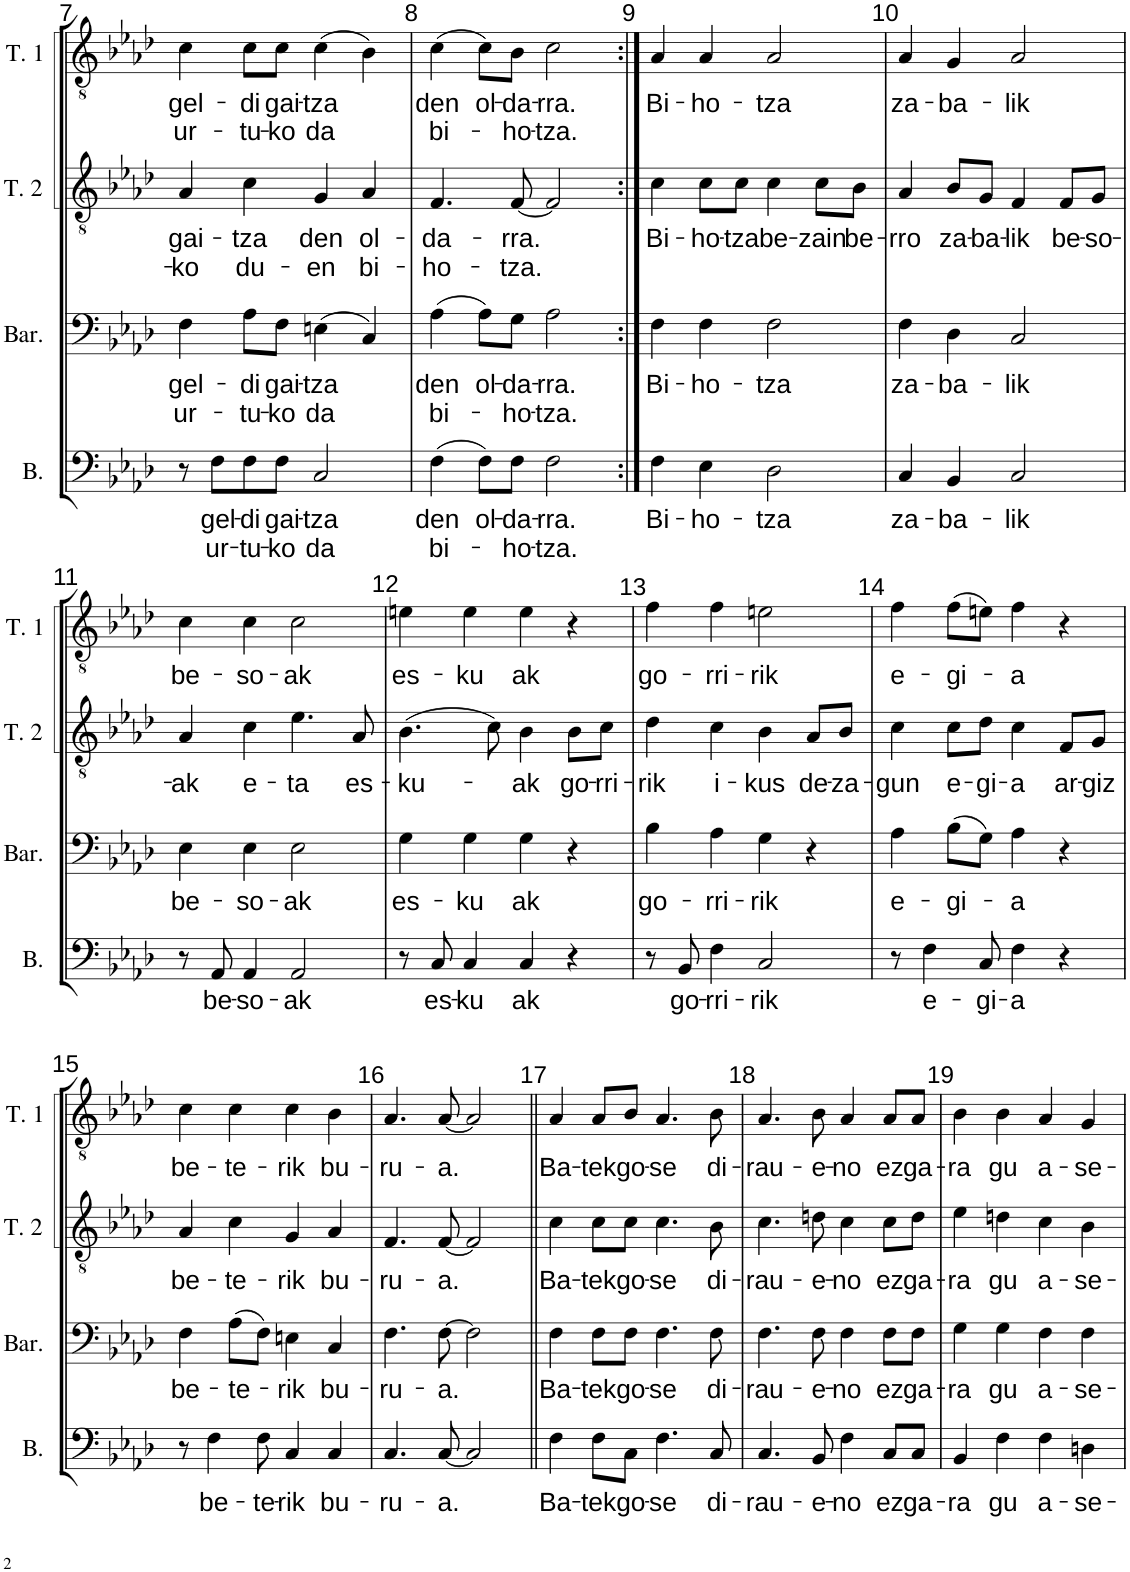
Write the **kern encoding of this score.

**kern	**text	**text	**kern	**text	**text	**kern	**text	**text	**kern	**text	**text
*part4	*part4	*part4	*part3	*part3	*part3	*part2	*part2	*part2	*part1	*part1	*part1
*staff4	*staff4	*staff4	*staff3	*staff3	*staff3	*staff2	*staff2	*staff2	*staff1	*staff1	*staff1
*I"Basse	*	*	*I"Baryton	*	*	*I"Ténor 2	*	*	*I"Ténor 1	*	*
*I'B.	*	*	*I'Bar.	*	*	*I'T. 2	*	*	*I'T. 1	*	*
!!LO:PB:g=z
*clefF4	*	*	*clefF4	*	*	*clefGv2	*	*	*clefGv2	*	*
*k[b-e-a-d-]	*	*	*k[b-e-a-d-]	*	*	*k[b-e-a-d-]	*	*	*k[b-e-a-d-]	*	*
*M4/4	*	*	*M4/4	*	*	*M4/4	*	*	*M4/4	*	*
=7	=7	=7	=7	=7	=7	=7	=7	=7	=7	=7	=7
!	!	!	!	!LO:LY:b	!LO:LY:b	!	!LO:LY:b	!LO:LY:b	!	!LO:LY:b	!LO:LY:b
8r	.	.	4F\	gel-	ur-	4A-/	gai-	-ko	4c\	gel-	ur-
!	!LO:LY:b	!LO:LY:b	!	!	!	!	!	!	!	!	!
8F\L	gel-	ur-	.	.	.	.	.	.	.	.	.
!	!LO:LY:b	!LO:LY:b	!	!LO:LY:b	!LO:LY:b	!	!LO:LY:b	!LO:LY:b	!	!LO:LY:b	!LO:LY:b
8F\	-di	-tu-	8A-\L	-di	-tu-	4c\	-tza	du-	8c\L	-di	-tu-
!	!LO:LY:b	!LO:LY:b	!	!LO:LY:b	!LO:LY:b	!	!	!	!	!LO:LY:b	!LO:LY:b
8F\J	gai-	-ko	8F\J	gai-	-ko	.	.	.	8c\J	gai-	-ko
!	!LO:LY:b	!LO:LY:b	!	!LO:LY:b	!LO:LY:b	!	!LO:LY:b	!LO:LY:b	!	!LO:LY:b	!LO:LY:b
2C/	-tza	da	(4En\	-tza	da	4G/	den	-en	(4c\	-tza	da
!	!	!	!	!	!	!	!LO:LY:b	!LO:LY:b	!	!	!
.	.	.	4C/)	.	.	4A-/	ol-	bi-	4B-\)	.	.
=8	=8	=8	=8	=8	=8	=8	=8	=8	=8	=8	=8
!	!LO:LY:b	!LO:LY:b	!	!LO:LY:b	!LO:LY:b	!	!LO:LY:b	!LO:LY:b	!	!LO:LY:b	!LO:LY:b
(4F\	den	bi-	(4A-\	den	bi-	4.F/	-da-	-ho-	(4c\	den	bi-
!	!LO:LY:b	!	!	!LO:LY:b	!	!	!	!	!	!LO:LY:b	!
8F\L)	ol-	.	8A-\L)	ol-	.	.	.	.	8c\L)	ol-	.
!	!LO:LY:b	!LO:LY:b	!	!LO:LY:b	!LO:LY:b	!	!LO:LY:b	!LO:LY:b	!	!LO:LY:b	!LO:LY:b
8F\J	-da-	-ho-	8G\J	-da-	-ho-	[8F/	-rra.	-tza.	8B-\J	-da-	-ho-
!	!LO:LY:b	!LO:LY:b	!	!LO:LY:b	!LO:LY:b	!	!	!	!	!LO:LY:b	!LO:LY:b
2F\	-rra.	-tza.	2A-\	-rra.	-tza.	2F/]	.	.	2c\	-rra.	-tza.
=9:|!	=9:|!	=9:|!	=9:|!	=9:|!	=9:|!	=9:|!	=9:|!	=9:|!	=9:|!	=9:|!	=9:|!
!	!LO:LY:b	!	!	!LO:LY:b	!	!	!LO:LY:b	!	!	!LO:LY:b	!
4F\	Bi-	.	4F\	Bi-	.	4c\	Bi-	.	4A-/	Bi-	.
!	!LO:LY:b	!	!	!LO:LY:b	!	!	!LO:LY:b	!	!	!LO:LY:b	!
4E-\	-ho-	.	4F\	-ho-	.	8c\L	-ho-	.	4A-/	-ho-	.
!	!	!	!	!	!	!	!LO:LY:b	!	!	!	!
.	.	.	.	.	.	8c\J	-tza	.	.	.	.
!	!LO:LY:b	!	!	!LO:LY:b	!	!	!LO:LY:b	!	!	!LO:LY:b	!
2D-\	-tza	.	2F\	-tza	.	4c\	be-	.	2A-/	-tza	.
!	!	!	!	!	!	!	!LO:LY:b	!	!	!	!
.	.	.	.	.	.	8c\L	-zain	.	.	.	.
!	!	!	!	!	!	!	!LO:LY:b	!	!	!	!
.	.	.	.	.	.	8B-\J	be-	.	.	.	.
=10	=10	=10	=10	=10	=10	=10	=10	=10	=10	=10	=10
!	!LO:LY:b	!	!	!LO:LY:b	!	!	!LO:LY:b	!	!	!LO:LY:b	!
4C/	za-	.	4F\	za-	.	4A-/	-rro	.	4A-/	za-	.
!	!LO:LY:b	!	!	!LO:LY:b	!	!	!LO:LY:b	!	!	!LO:LY:b	!
4BB-/	-ba-	.	4D-\	-ba-	.	8B-/L	za-	.	4G/	-ba-	.
!	!	!	!	!	!	!	!LO:LY:b	!	!	!	!
.	.	.	.	.	.	8G/J	-ba-	.	.	.	.
!	!LO:LY:b	!	!	!LO:LY:b	!	!	!LO:LY:b	!	!	!LO:LY:b	!
2C/	-lik	.	2C/	-lik	.	4F/	-lik	.	2A-/	-lik	.
!	!	!	!	!	!	!	!LO:LY:b	!	!	!	!
.	.	.	.	.	.	8F/L	be-	.	.	.	.
!	!	!	!	!	!	!	!LO:LY:b	!	!	!	!
.	.	.	.	.	.	8G/J	-so-	.	.	.	.
!!LO:LB:g=z
=11	=11	=11	=11	=11	=11	=11	=11	=11	=11	=11	=11
!	!	!	!	!LO:LY:b	!	!	!LO:LY:b	!	!	!LO:LY:b	!
8r	.	.	4E-\	be-	.	4A-/	-ak	.	4c\	be-	.
!	!LO:LY:b	!	!	!	!	!	!	!	!	!	!
8AA-/	be-	.	.	.	.	.	.	.	.	.	.
!	!LO:LY:b	!	!	!LO:LY:b	!	!	!LO:LY:b	!	!	!LO:LY:b	!
4AA-/	-so-	.	4E-\	-so-	.	4c\	e-	.	4c\	-so-	.
!	!LO:LY:b	!	!	!LO:LY:b	!	!	!LO:LY:b	!	!	!LO:LY:b	!
2AA-/	-ak	.	2E-\	-ak	.	4.e-\	-ta	.	2c\	-ak	.
!	!	!	!	!	!	!	!LO:LY:b	!	!	!	!
.	.	.	.	.	.	8A-/	es-	.	.	.	.
=12	=12	=12	=12	=12	=12	=12	=12	=12	=12	=12	=12
!	!	!	!	!LO:LY:b	!	!	!LO:LY:b	!	!	!LO:LY:b	!
8r	.	.	4G\	es-	.	(4.B-\	-ku-	.	4en\	es-	.
!	!LO:LY:b	!	!	!	!	!	!	!	!	!	!
8C/	es-	.	.	.	.	.	.	.	.	.	.
!	!LO:LY:b	!	!	!LO:LY:b	!	!	!	!	!	!LO:LY:b	!
4C/	-ku	.	4G\	-ku	.	.	.	.	4e\	-ku	.
.	.	.	.	.	.	8c\)	.	.	.	.	.
!	!LO:LY:b	!	!	!LO:LY:b	!	!	!LO:LY:b	!	!	!LO:LY:b	!
4C/	-ak	.	4G\	-ak	.	4B-\	-ak	.	4e\	-ak	.
!	!	!	!	!	!	!	!LO:LY:b	!	!	!	!
4r	.	.	4r	.	.	8B-\L	go-	.	4r	.	.
!	!	!	!	!	!	!	!LO:LY:b	!	!	!	!
.	.	.	.	.	.	8c\J	-rri-	.	.	.	.
=13	=13	=13	=13	=13	=13	=13	=13	=13	=13	=13	=13
!	!	!	!	!LO:LY:b	!	!	!LO:LY:b	!	!	!LO:LY:b	!
8r	.	.	4B-\	go-	.	4d-\	-rik	.	4f\	go-	.
!	!LO:LY:b	!	!	!	!	!	!	!	!	!	!
8BB-/	go-	.	.	.	.	.	.	.	.	.	.
!	!LO:LY:b	!	!	!LO:LY:b	!	!	!LO:LY:b	!	!	!LO:LY:b	!
4F\	-rri-	.	4A-\	-rri-	.	4c\	i-	.	4f\	-rri-	.
!	!LO:LY:b	!	!	!LO:LY:b	!	!	!LO:LY:b	!	!	!LO:LY:b	!
2C/	-rik	.	4G\	-rik	.	4B-\	-kus	.	2en\	-rik	.
!	!	!	!	!	!	!	!LO:LY:b	!	!	!	!
.	.	.	4r	.	.	8A-/L	de-	.	.	.	.
!	!	!	!	!	!	!	!LO:LY:b	!	!	!	!
.	.	.	.	.	.	8B-/J	-za-	.	.	.	.
=14	=14	=14	=14	=14	=14	=14	=14	=14	=14	=14	=14
!	!	!	!	!LO:LY:b	!	!	!LO:LY:b	!	!	!LO:LY:b	!
8r	.	.	4A-\	e-	.	4c\	-gun	.	4f\	e-	.
!	!LO:LY:b	!	!	!	!	!	!	!	!	!	!
4F\	e-	.	.	.	.	.	.	.	.	.	.
!	!	!	!	!LO:LY:b	!	!	!LO:LY:b	!	!	!LO:LY:b	!
.	.	.	(8B-\L	-gi-	.	8c\L	e-	.	(8f\L	-gi-	.
!	!LO:LY:b	!	!	!	!	!	!LO:LY:b	!	!	!	!
8C/	-gi-	.	8G\J)	.	.	8d-\J	-gi-	.	8en\J)	.	.
!	!LO:LY:b	!	!	!LO:LY:b	!	!	!LO:LY:b	!	!	!LO:LY:b	!
4F\	-a	.	4A-\	-a	.	4c\	-a	.	4f\	-a	.
!	!	!	!	!	!	!	!LO:LY:b	!	!	!	!
4r	.	.	4r	.	.	8F/L	ar-	.	4r	.	.
!	!	!	!	!	!	!	!LO:LY:b	!	!	!	!
.	.	.	.	.	.	8G/J	-giz	.	.	.	.
!!LO:LB:g=z
=15	=15	=15	=15	=15	=15	=15	=15	=15	=15	=15	=15
!	!	!	!	!LO:LY:b	!	!	!LO:LY:b	!	!	!LO:LY:b	!
8r	.	.	4F\	be-	.	4A-/	be-	.	4c\	be-	.
!	!LO:LY:b	!	!	!	!	!	!	!	!	!	!
4F\	be-	.	.	.	.	.	.	.	.	.	.
!	!	!	!	!LO:LY:b	!	!	!LO:LY:b	!	!	!LO:LY:b	!
.	.	.	(8A-\L	-te-	.	4c\	-te-	.	4c\	-te-	.
!	!LO:LY:b	!	!	!	!	!	!	!	!	!	!
8F\	-te-	.	8F\J)	.	.	.	.	.	.	.	.
!	!LO:LY:b	!	!	!LO:LY:b	!	!	!LO:LY:b	!	!	!LO:LY:b	!
4C/	-rik	.	4En\	-rik	.	4G/	-rik	.	4c\	-rik	.
!	!LO:LY:b	!	!	!LO:LY:b	!	!	!LO:LY:b	!	!	!LO:LY:b	!
4C/	bu-	.	4C/	bu-	.	4A-/	bu-	.	4B-\	bu-	.
=16	=16	=16	=16	=16	=16	=16	=16	=16	=16	=16	=16
!	!LO:LY:b	!	!	!LO:LY:b	!	!	!LO:LY:b	!	!	!LO:LY:b	!
4.C/	-ru-	.	4.F\	-ru-	.	4.F/	-ru-	.	4.A-/	-ru-	.
!	!LO:LY:b	!	!	!LO:LY:b	!	!	!LO:LY:b	!	!	!LO:LY:b	!
[8C/	-a.	.	[8F\	-a.	.	[8F/	-a.	.	[8A-/	-a.	.
2C/]	.	.	2F\]	.	.	2F/]	.	.	2A-/]	.	.
=17||	=17||	=17||	=17||	=17||	=17||	=17||	=17||	=17||	=17||	=17||	=17||
!	!LO:LY:b	!	!	!LO:LY:b	!	!	!LO:LY:b	!	!	!LO:LY:b	!
4F\	Ba-	.	4F\	Ba-	.	4c\	Ba-	.	4A-/	Ba-	.
!	!LO:LY:b	!	!	!LO:LY:b	!	!	!LO:LY:b	!	!	!LO:LY:b	!
8F\L	-tek	.	8F\L	-tek	.	8c\L	-tek	.	8A-/L	-tek	.
!	!LO:LY:b	!	!	!LO:LY:b	!	!	!LO:LY:b	!	!	!LO:LY:b	!
8C\J	go-	.	8F\J	go-	.	8c\J	go-	.	8B-/J	go-	.
!	!LO:LY:b	!	!	!LO:LY:b	!	!	!LO:LY:b	!	!	!LO:LY:b	!
4.F\	-se	.	4.F\	-se	.	4.c\	-se	.	4.A-/	-se	.
!	!LO:LY:b	!	!	!LO:LY:b	!	!	!LO:LY:b	!	!	!LO:LY:b	!
8C/	di-	.	8F\	di-	.	8B-\	di-	.	8B-\	di-	.
=18	=18	=18	=18	=18	=18	=18	=18	=18	=18	=18	=18
!	!LO:LY:b	!	!	!LO:LY:b	!	!	!LO:LY:b	!	!	!LO:LY:b	!
4.C/	-rau-	.	4.F\	-rau-	.	4.c\	-rau-	.	4.A-/	-rau-	.
!	!LO:LY:b	!	!	!LO:LY:b	!	!	!LO:LY:b	!	!	!LO:LY:b	!
8BB-/	-e-	.	8F\	-e-	.	8dn\	-e-	.	8B-\	-e-	.
!	!LO:LY:b	!	!	!LO:LY:b	!	!	!LO:LY:b	!	!	!LO:LY:b	!
4F\	-no	.	4F\	-no	.	4c\	-no	.	4A-/	-no	.
!	!LO:LY:b	!	!	!LO:LY:b	!	!	!LO:LY:b	!	!	!LO:LY:b	!
8C/L	ez	.	8F\L	ez	.	8c\L	ez	.	8A-/L	ez	.
!	!LO:LY:b	!	!	!LO:LY:b	!	!	!LO:LY:b	!	!	!LO:LY:b	!
8C/J	ga-	.	8F\J	ga-	.	8d\J	ga-	.	8A-/J	ga-	.
=19	=19	=19	=19	=19	=19	=19	=19	=19	=19	=19	=19
!	!LO:LY:b	!	!	!LO:LY:b	!	!	!LO:LY:b	!	!	!LO:LY:b	!
4BB-/	-ra	.	4G\	-ra	.	4e-\	-ra	.	4B-\	-ra	.
!	!LO:LY:b	!	!	!LO:LY:b	!	!	!LO:LY:b	!	!	!LO:LY:b	!
4F\	gu	.	4G\	gu	.	4dn\	gu	.	4B-\	gu	.
!	!LO:LY:b	!	!	!LO:LY:b	!	!	!LO:LY:b	!	!	!LO:LY:b	!
4F\	a-	.	4F\	a-	.	4c\	a-	.	4A-/	a-	.
!	!LO:LY:b	!	!	!LO:LY:b	!	!	!LO:LY:b	!	!	!LO:LY:b	!
4Dn\	-se-	.	4F\	-se-	.	4B-\	-se-	.	4G/	-se-	.
=	=	=	=	=	=	=	=	=	=	=	=
*-	*-	*-	*-	*-	*-	*-	*-	*-	*-	*-	*-
